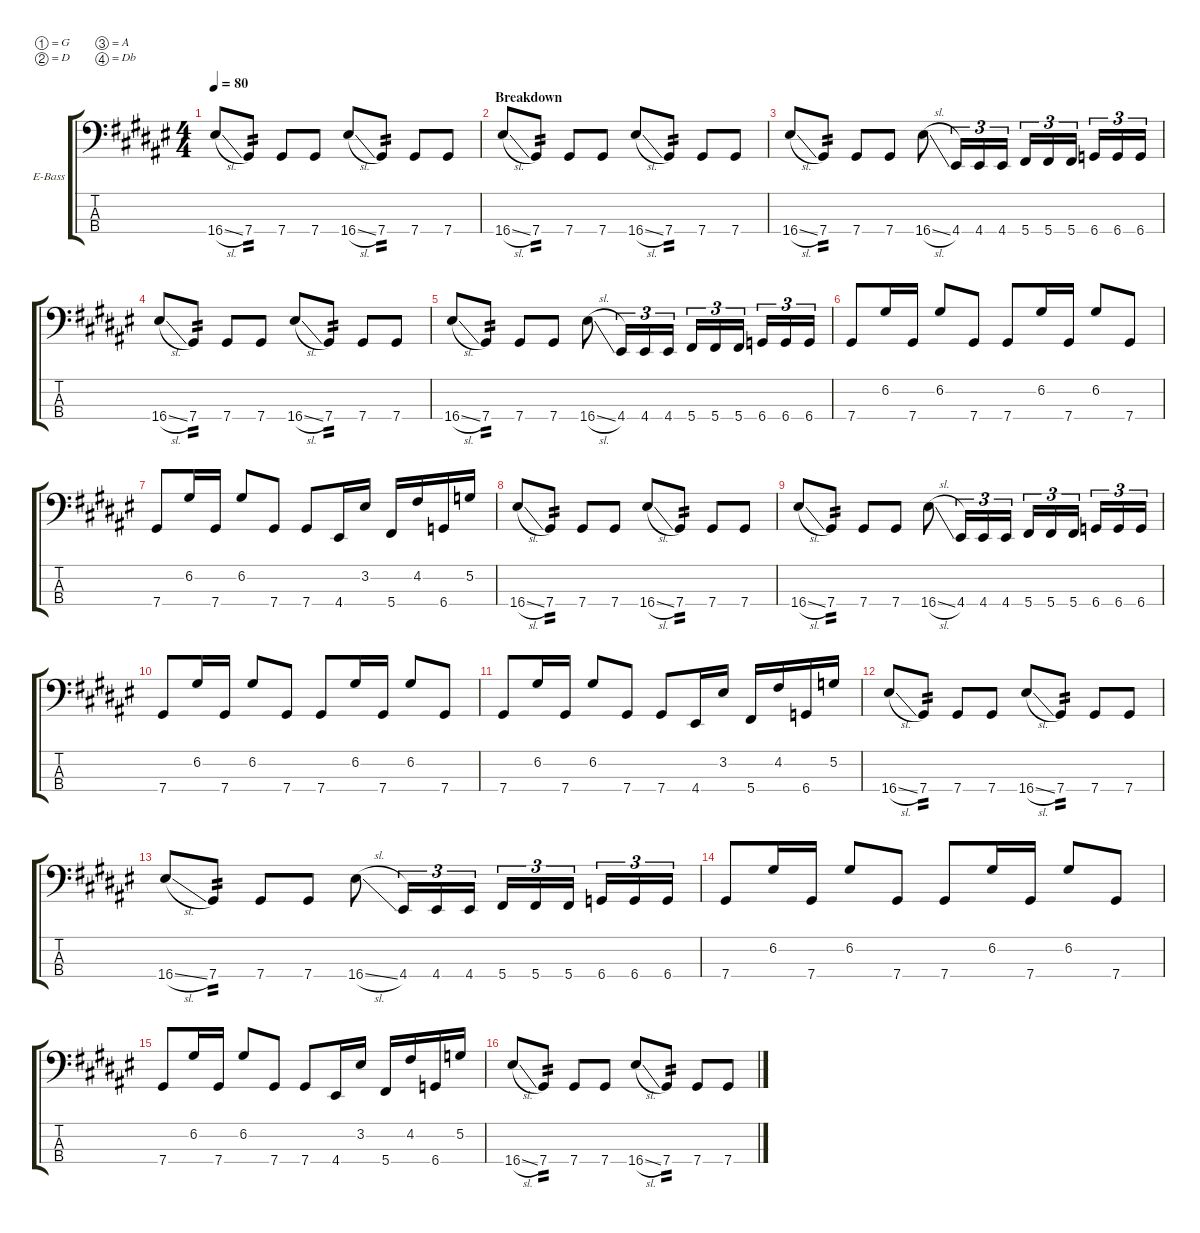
\defaultSystemsLayout 4
\hideDynamics
\bracketExtendMode groupsimilarinstruments
\multiBarRest
\firstSystemTrackNameOrientation horizontal
\otherSystemsTrackNameOrientation horizontal
\track ("Electric Bass" "E-Bass") {multiBarRest instrument electricbassfinger}
\staff {score tabs}
\tuning (G2 D2 A1 Db1)
\ts (4 4)
\tempo 80
\clef f4
\ks f#
16.4{sl}.8{dy f} 7.4.8{tp 2} 7.4.8 7.4.8 16.4{sl}.8 7.4.8{tp 2} 7.4.8 7.4.8 |
\section ("" "Breakdown")
16.4{sl}.8 7.4.8{tp 2} 7.4.8 7.4.8 16.4{sl}.8 7.4.8{tp 2} 7.4.8 7.4.8 |
16.4{sl}.8 7.4.8{tp 2} 7.4.8 7.4.8 16.4{sl}.8 4.4.16{tu (3 2)} 4.4.16{tu (3 2)} 4.4.16{tu (3 2)} 5.4.16{tu (3 2)} 5.4.16{tu (3 2)} 5.4.16{tu (3 2)} 6.4.16{tu (3 2)} 6.4.16{tu (3 2)} 6.4.16{tu (3 2)} |
16.4{sl}.8 7.4.8{tp 2} 7.4.8 7.4.8 16.4{sl}.8 7.4.8{tp 2} 7.4.8 7.4.8 |
16.4{sl}.8 7.4.8{tp 2} 7.4.8 7.4.8 16.4{sl}.8 4.4.16{tu (3 2)} 4.4.16{tu (3 2)} 4.4.16{tu (3 2)} 5.4.16{tu (3 2)} 5.4.16{tu (3 2)} 5.4.16{tu (3 2)} 6.4.16{tu (3 2)} 6.4.16{tu (3 2)} 6.4.16{tu (3 2)} |
7.4.8 6.2.16 7.4.16 6.2.8 7.4.8 7.4.8 6.2.16 7.4.16 6.2.8 7.4.8 |
7.4.8 6.2.16 7.4.16 6.2.8 7.4.8 7.4.8 4.4.16 3.2.16 5.4.16 4.2.16 6.4.16 5.2.16 |
16.4{sl}.8 7.4.8{tp 2} 7.4.8 7.4.8 16.4{sl}.8 7.4.8{tp 2} 7.4.8 7.4.8 |
16.4{sl}.8 7.4.8{tp 2} 7.4.8 7.4.8 16.4{sl}.8 4.4.16{tu (3 2)} 4.4.16{tu (3 2)} 4.4.16{tu (3 2)} 5.4.16{tu (3 2)} 5.4.16{tu (3 2)} 5.4.16{tu (3 2)} 6.4.16{tu (3 2)} 6.4.16{tu (3 2)} 6.4.16{tu (3 2)} |
7.4.8 6.2.16 7.4.16 6.2.8 7.4.8 7.4.8 6.2.16 7.4.16 6.2.8 7.4.8 |
7.4.8 6.2.16 7.4.16 6.2.8 7.4.8 7.4.8 4.4.16 3.2.16 5.4.16 4.2.16 6.4.16 5.2.16 |
16.4{sl}.8 7.4.8{tp 2} 7.4.8 7.4.8 16.4{sl}.8 7.4.8{tp 2} 7.4.8 7.4.8 |
16.4{sl}.8 7.4.8{tp 2} 7.4.8 7.4.8 16.4{sl}.8 4.4.16{tu (3 2)} 4.4.16{tu (3 2)} 4.4.16{tu (3 2)} 5.4.16{tu (3 2)} 5.4.16{tu (3 2)} 5.4.16{tu (3 2)} 6.4.16{tu (3 2)} 6.4.16{tu (3 2)} 6.4.16{tu (3 2)} |
7.4.8 6.2.16 7.4.16 6.2.8 7.4.8 7.4.8 6.2.16 7.4.16 6.2.8 7.4.8 |
7.4.8 6.2.16 7.4.16 6.2.8 7.4.8 7.4.8 4.4.16 3.2.16 5.4.16 4.2.16 6.4.16 5.2.16 |
16.4{sl}.8 7.4.8{tp 2} 7.4.8 7.4.8 16.4{sl}.8 7.4.8{tp 2} 7.4.8 7.4.8
